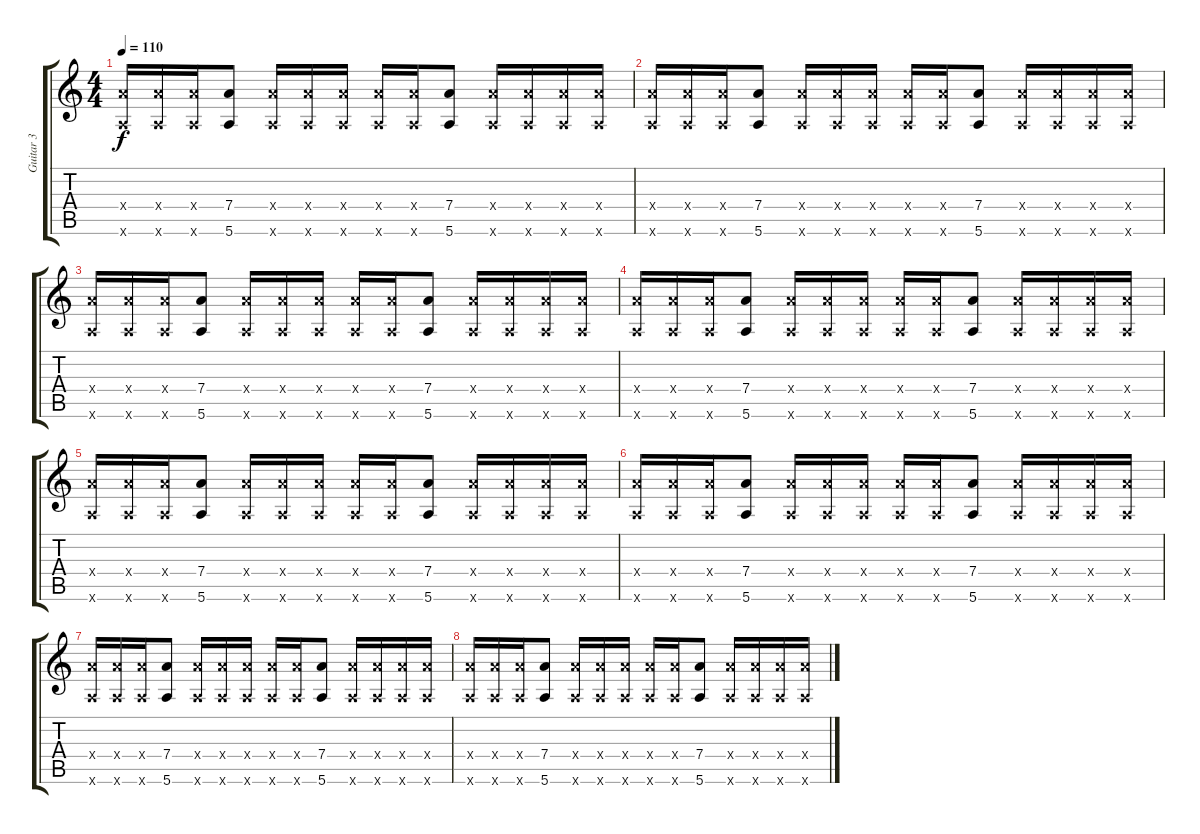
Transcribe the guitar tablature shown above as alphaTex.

\track ("Guitar 3" "Guitar 3") {instrument electricguitarclean}
\staff {score tabs}
\tuning (E4 B3 G3 D3 A2 E2) {hide}
\ts (4 4)
\tempo 110
\clef g2
\ks c
(7.4{x} 5.6{x}).16{dy f} (7.4{x} 5.6{x}).16 (7.4{x} 5.6{x}).16 (7.4 5.6).8 (7.4{x} 5.6{x}).16 (7.4{x} 5.6{x}).16 (7.4{x} 5.6{x}).16 (7.4{x} 5.6{x}).16 (7.4{x} 5.6{x}).16 (7.4 5.6).8 (7.4{x} 5.6{x}).16 (7.4{x} 5.6{x}).16 (7.4{x} 5.6{x}).16 (7.4{x} 5.6{x}).16 |
(7.4{x} 5.6{x}).16 (7.4{x} 5.6{x}).16 (7.4{x} 5.6{x}).16 (7.4 5.6).8 (7.4{x} 5.6{x}).16 (7.4{x} 5.6{x}).16 (7.4{x} 5.6{x}).16 (7.4{x} 5.6{x}).16 (7.4{x} 5.6{x}).16 (7.4 5.6).8 (7.4{x} 5.6{x}).16 (7.4{x} 5.6{x}).16 (7.4{x} 5.6{x}).16 (7.4{x} 5.6{x}).16 |
(7.4{x} 5.6{x}).16 (7.4{x} 5.6{x}).16 (7.4{x} 5.6{x}).16 (7.4 5.6).8 (7.4{x} 5.6{x}).16 (7.4{x} 5.6{x}).16 (7.4{x} 5.6{x}).16 (7.4{x} 5.6{x}).16 (7.4{x} 5.6{x}).16 (7.4 5.6).8 (7.4{x} 5.6{x}).16 (7.4{x} 5.6{x}).16 (7.4{x} 5.6{x}).16 (7.4{x} 5.6{x}).16 |
(7.4{x} 5.6{x}).16 (7.4{x} 5.6{x}).16 (7.4{x} 5.6{x}).16 (7.4 5.6).8 (7.4{x} 5.6{x}).16 (7.4{x} 5.6{x}).16 (7.4{x} 5.6{x}).16 (7.4{x} 5.6{x}).16 (7.4{x} 5.6{x}).16 (7.4 5.6).8 (7.4{x} 5.6{x}).16 (7.4{x} 5.6{x}).16 (7.4{x} 5.6{x}).16 (7.4{x} 5.6{x}).16 |
(7.4{x} 5.6{x}).16 (7.4{x} 5.6{x}).16 (7.4{x} 5.6{x}).16 (7.4 5.6).8 (7.4{x} 5.6{x}).16 (7.4{x} 5.6{x}).16 (7.4{x} 5.6{x}).16 (7.4{x} 5.6{x}).16 (7.4{x} 5.6{x}).16 (7.4 5.6).8 (7.4{x} 5.6{x}).16 (7.4{x} 5.6{x}).16 (7.4{x} 5.6{x}).16 (7.4{x} 5.6{x}).16 |
(7.4{x} 5.6{x}).16 (7.4{x} 5.6{x}).16 (7.4{x} 5.6{x}).16 (7.4 5.6).8 (7.4{x} 5.6{x}).16 (7.4{x} 5.6{x}).16 (7.4{x} 5.6{x}).16 (7.4{x} 5.6{x}).16 (7.4{x} 5.6{x}).16 (7.4 5.6).8 (7.4{x} 5.6{x}).16 (7.4{x} 5.6{x}).16 (7.4{x} 5.6{x}).16 (7.4{x} 5.6{x}).16 |
(7.4{x} 5.6{x}).16 (7.4{x} 5.6{x}).16 (7.4{x} 5.6{x}).16 (7.4 5.6).8 (7.4{x} 5.6{x}).16 (7.4{x} 5.6{x}).16 (7.4{x} 5.6{x}).16 (7.4{x} 5.6{x}).16 (7.4{x} 5.6{x}).16 (7.4 5.6).8 (7.4{x} 5.6{x}).16 (7.4{x} 5.6{x}).16 (7.4{x} 5.6{x}).16 (7.4{x} 5.6{x}).16 |
(7.4{x} 5.6{x}).16 (7.4{x} 5.6{x}).16 (7.4{x} 5.6{x}).16 (7.4 5.6).8 (7.4{x} 5.6{x}).16 (7.4{x} 5.6{x}).16 (7.4{x} 5.6{x}).16 (7.4{x} 5.6{x}).16 (7.4{x} 5.6{x}).16 (7.4 5.6).8 (7.4{x} 5.6{x}).16 (7.4{x} 5.6{x}).16 (7.4{x} 5.6{x}).16 (7.4{x} 5.6{x}).16
